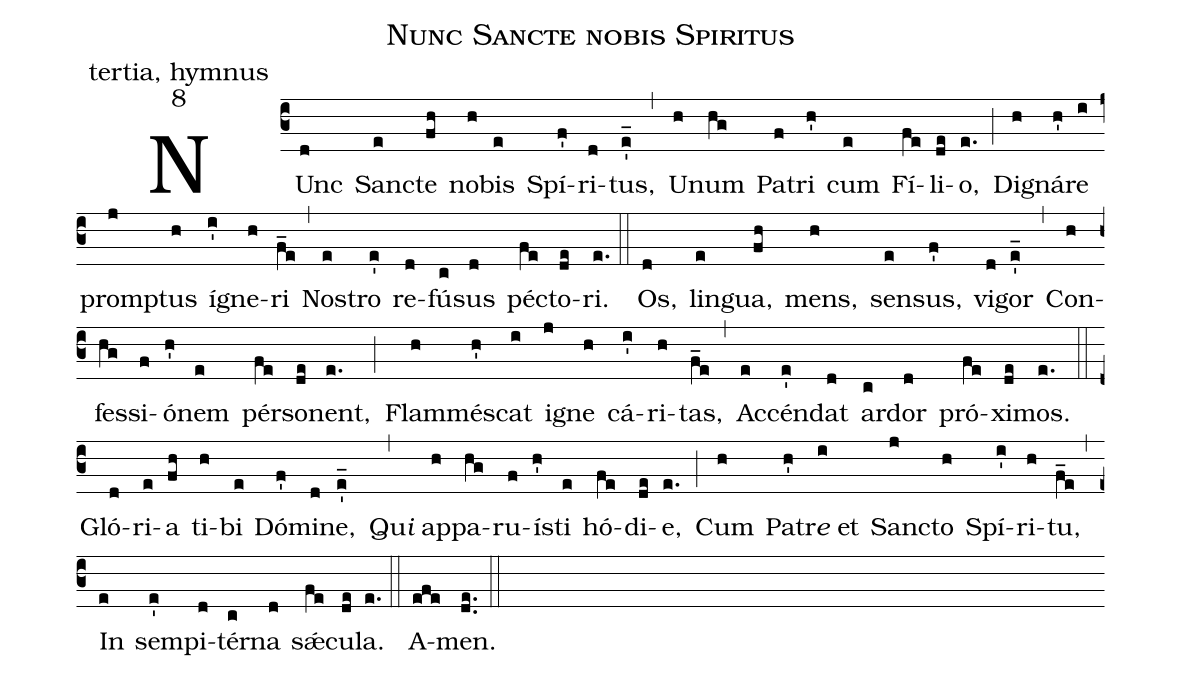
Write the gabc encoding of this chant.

name: Nunc Sancte nobis Spiritus;
office-part: tertia, hymnus;
mode: 8;
%%
(c3)
NUnc(d) San(e)cte(fh) no(h)bis(e) Spí(f')ri(d)tus,(e'_) (,)
U(h)num(hg) Pa(f)tri(h') cum(e) Fí(fe)li(de)o,(e.) (;)
Dig(h)ná(h')re(i) prom(j)ptus(h) íg(i')ne(h)ri(f_e) (,)
Nos(e)tro(e') re(d)fú(c)sus(d) péc(fe)to(de)ri.(e.) (::)

Os,(d) lin(e)gua,(fh) mens,(h) sen(e)sus,(f') vi(d)gor(e'_) (,)
Con(h)fes(hg)si(f)ó(h')nem(e) pér(fe)so(de)nent,(e.) (;)
Flam(h)més(h')cat(i) ig(j)ne(h) cá(i')ri(h)tas,(f_e) (,)
Ac(e)cén(e')dat(d) ar(c)dor(d) pró(fe)xi(de)mos.(e.) (::)

Gló(d)ri(e)a(fh) ti(h)bi(e) Dó(f')mi(d)ne,(e'_) (,)
Qu<i>i</i> {ap}(h)pa(hg)ru(f)ís(h')ti(e) hó(fe)di(de)e,(e.) (;)
Cum(h) Pa(h')tr<i>e</i> et(i) San(j)cto(h) Spí(i')ri(h)tu,(f_e) (,)
In(e) sem(e')pi(d)tér(c)na(d) sǽ(fe)cu(de)la.(e.) (::)

A(efe)men.(d.e.) (::)
